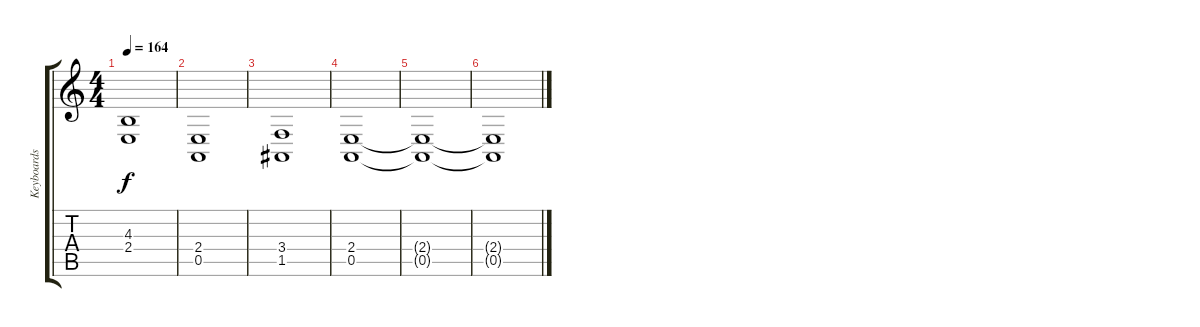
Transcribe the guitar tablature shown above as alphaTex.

\track ("Keyboards" "Keyboards") {instrument stringensemble1}
\staff {score tabs}
\tuning (E4 B3 G3 D3 A2 E2) {hide}
\ts (4 4)
\tempo 164
\clef g2
\ks c
(4.3 2.4).1{dy f} |
(2.4 0.5).1 |
(3.4 1.5).1 |
(2.4 0.5).1 |
(2.4{t} 0.5{t}).1 |
(2.4{t} 0.5{t}).1{volume 0}
